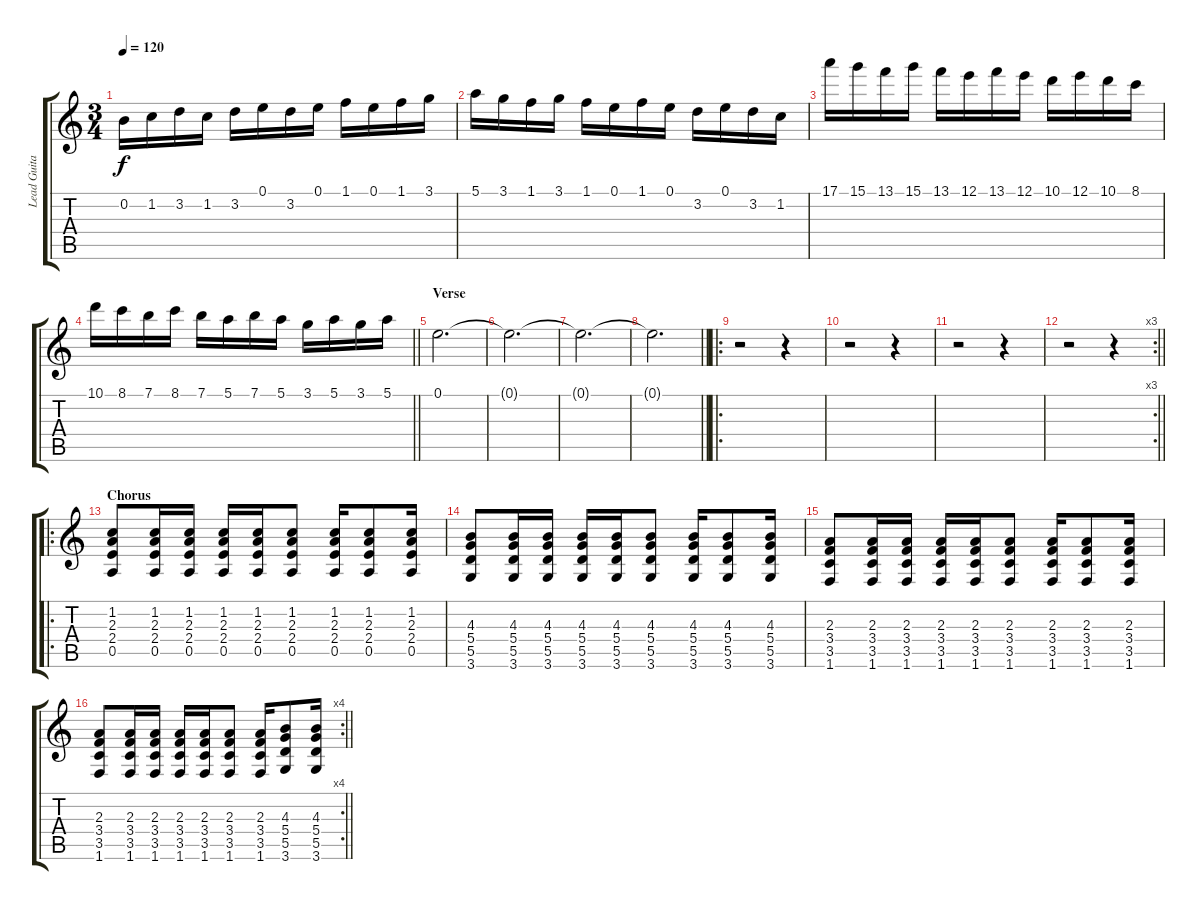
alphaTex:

\track ("Lead Guitar" "Lead Guita") {instrument distortionguitar}
\staff {score tabs}
\tuning (E4 B3 G3 D3 A2 E2) {hide}
\ts (3 4)
\tempo 120
\clef g2
\ks c
0.2.16{dy f} 1.2.16 3.2.16 1.2.16 3.2.16 0.1.16 3.2.16 0.1.16 1.1.16 0.1.16 1.1.16 3.1.16 |
5.1.16 3.1.16 1.1.16 3.1.16 1.1.16 0.1.16 1.1.16 0.1.16 3.2.16 0.1.16 3.2.16 1.2.16 |
17.1.16 15.1.16 13.1.16 15.1.16 13.1.16 12.1.16 13.1.16 12.1.16 10.1.16 12.1.16 10.1.16 8.1.16 |
\barLineRight lightlight
10.1.16 8.1.16 7.1.16 8.1.16 7.1.16 5.1.16 7.1.16 5.1.16 3.1.16 5.1.16 3.1.16 5.1.16 |
\section ("" "Verse ")
0.1.2{d} |
0.1{t}.2{d} |
0.1{t}.2{d} |
\barLineRight lightlight
0.1{t}.2{d} |
\ro
r.2 r.4 |
r.2 r.4 |
r.2 r.4 |
\rc 3
\barLineRight lightlight
r.2 r.4 |
\ro
\section ("" "Chorus")
(1.2 2.3 2.4 0.5).8 (1.2 2.3 2.4 0.5).16 (1.2 2.3 2.4 0.5).16 (1.2 2.3 2.4 0.5).16 (1.2 2.3 2.4 0.5).16 (1.2 2.3 2.4 0.5).8 (1.2 2.3 2.4 0.5).16 (1.2 2.3 2.4 0.5).8 (1.2 2.3 2.4 0.5).16 |
(4.3 5.4 5.5 3.6).8 (4.3 5.4 5.5 3.6).16 (4.3 5.4 5.5 3.6).16 (4.3 5.4 5.5 3.6).16 (4.3 5.4 5.5 3.6).16 (4.3 5.4 5.5 3.6).8 (4.3 5.4 5.5 3.6).16 (4.3 5.4 5.5 3.6).8 (4.3 5.4 5.5 3.6).16 |
(2.3 3.4 3.5 1.6).8 (2.3 3.4 3.5 1.6).16 (2.3 3.4 3.5 1.6).16 (2.3 3.4 3.5 1.6).16 (2.3 3.4 3.5 1.6).16 (2.3 3.4 3.5 1.6).8 (2.3 3.4 3.5 1.6).16 (2.3 3.4 3.5 1.6).8 (2.3 3.4 3.5 1.6).16 |
\rc 4
\barLineRight lightlight
(2.3 3.4 3.5 1.6).8 (2.3 3.4 3.5 1.6).16 (2.3 3.4 3.5 1.6).16 (2.3 3.4 3.5 1.6).16 (2.3 3.4 3.5 1.6).16 (2.3 3.4 3.5 1.6).8 (2.3 3.4 3.5 1.6).16 (4.3 5.4 5.5 3.6).8 (4.3 5.4 5.5 3.6).16
